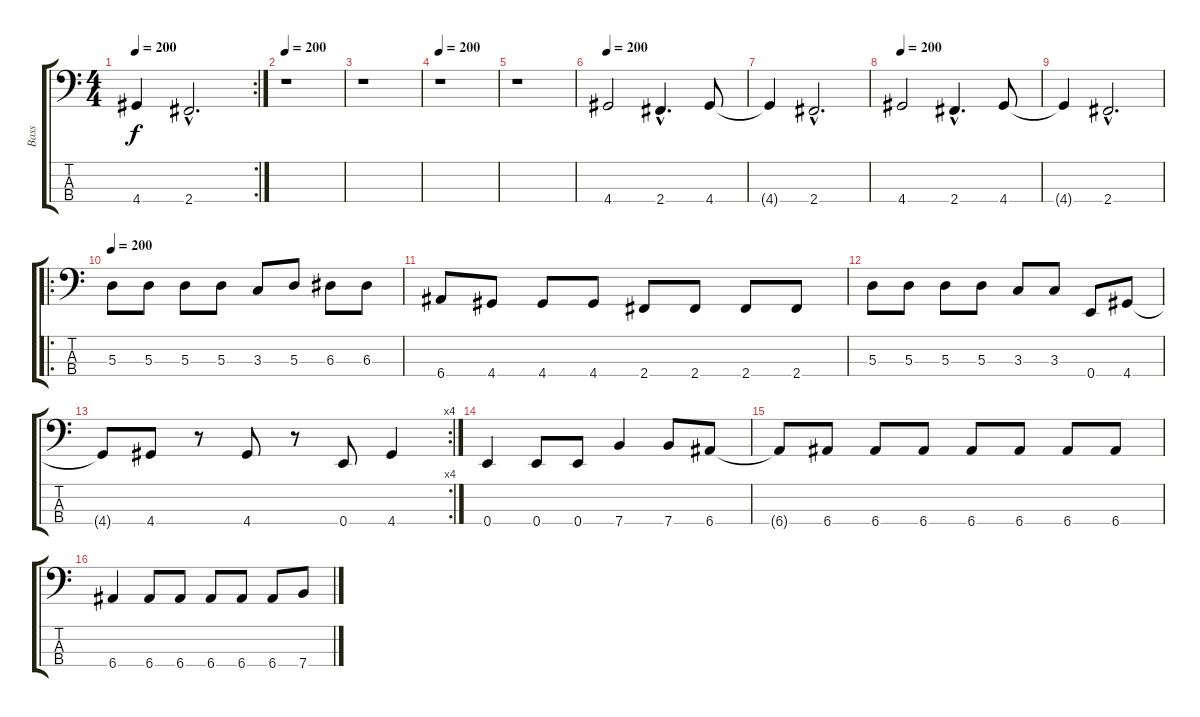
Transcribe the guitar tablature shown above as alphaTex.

\track ("Bass" "Bass") {instrument electricbassfinger}
\staff {score tabs}
\tuning (G2 D2 A1 E1) {hide}
\rc 2
\ts (4 4)
\tempo 200
\clef f4
\ks c
4.4{t}.4{dy f} 2.4{hac}.2{d} |
\tempo 200
r.1 |
r.1 |
\tempo 200
r.1 |
r.1 |
\tempo 200
4.4.2 2.4{hac}.4{d} 4.4.8 |
4.4{t}.4 2.4{hac}.2{d} |
\tempo 200
4.4.2 2.4{hac}.4{d} 4.4.8 |
4.4{t}.4 2.4{hac}.2{d} |
\ro
\tempo 200
5.3.8 5.3.8 5.3.8 5.3.8 3.3.8 5.3.8 6.3.8 6.3.8 |
6.4.8 4.4.8 4.4.8 4.4.8 2.4.8 2.4.8 2.4.8 2.4.8 |
5.3.8 5.3.8 5.3.8 5.3.8 3.3.8 3.3.8 0.4.8 4.4.8 |
\rc 4
4.4{t}.8 4.4.8 r.8 4.4.8 r.8 0.4.8 4.4.4 |
0.4.4 0.4.8 0.4.8 7.4.4 7.4.8 6.4.8 |
6.4{t}.8 6.4.8 6.4.8 6.4.8 6.4.8 6.4.8 6.4.8 6.4.8 |
6.4.4 6.4.8 6.4.8 6.4.8 6.4.8 6.4.8 7.4.8
